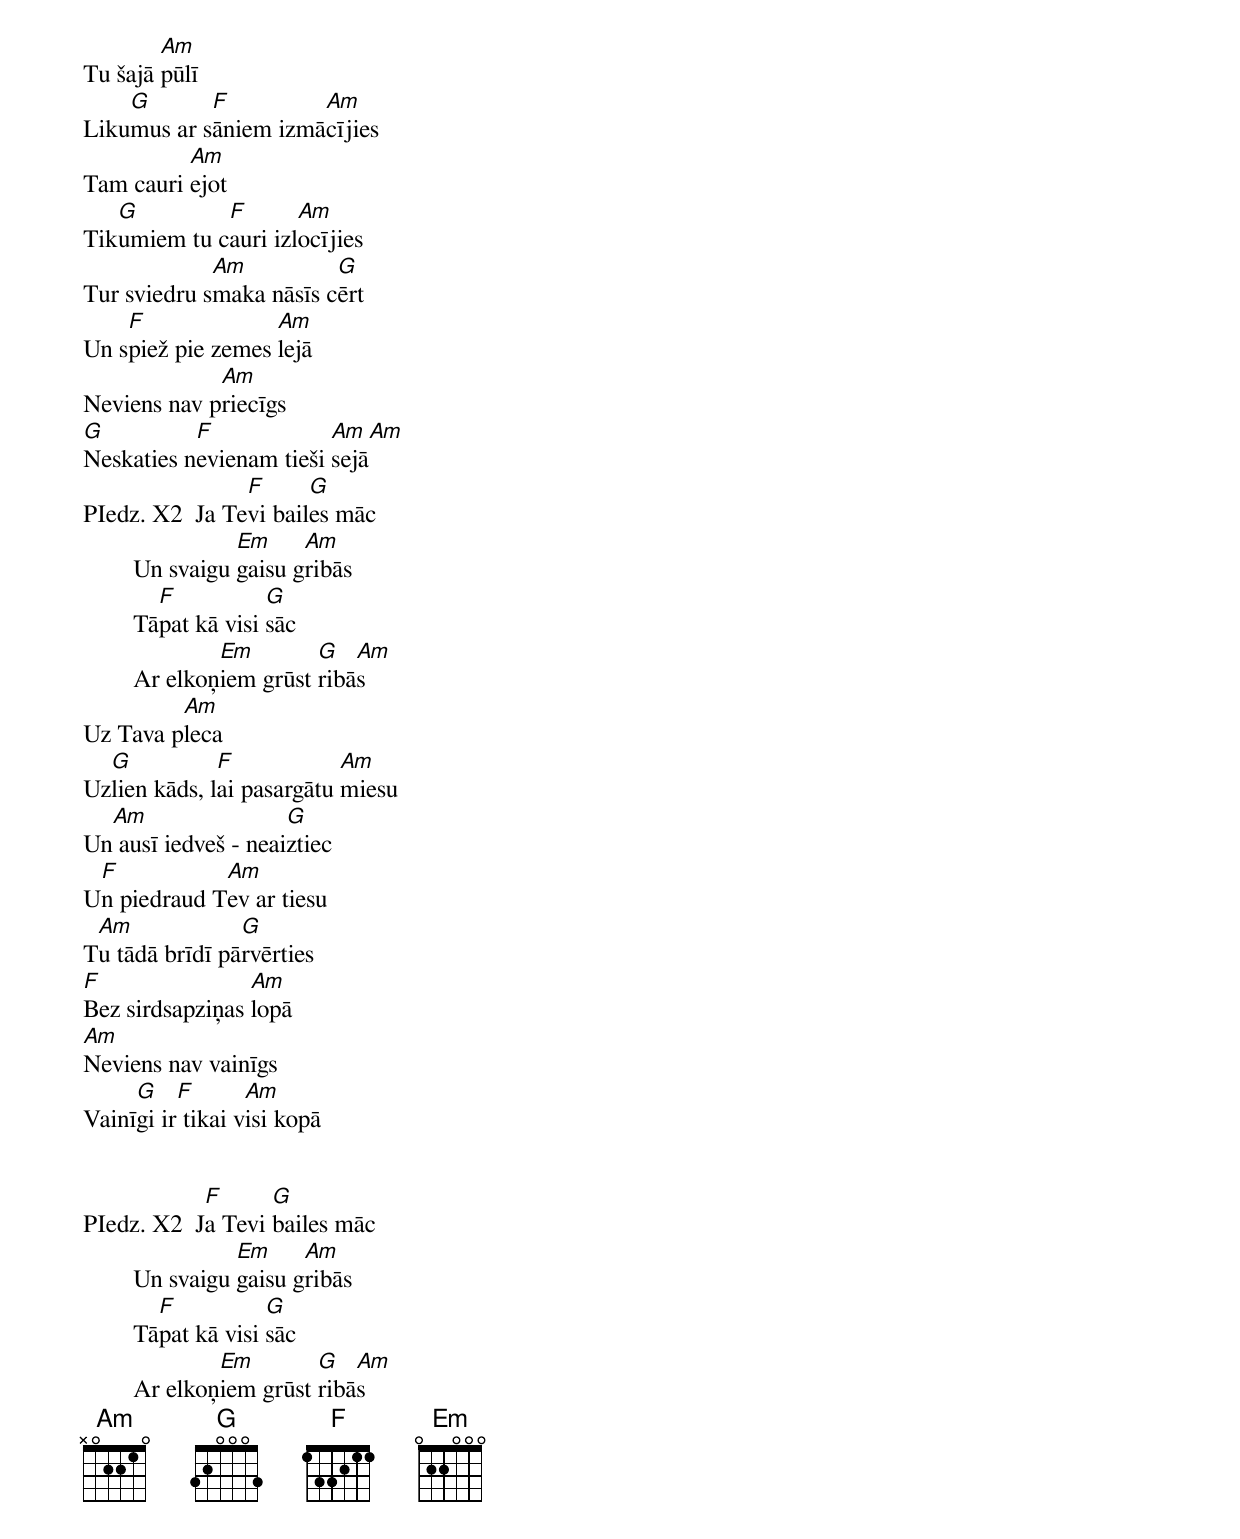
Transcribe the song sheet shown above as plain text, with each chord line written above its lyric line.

        Am
Tu šajā pūlī
    G       F         Am
Likumus ar sāniem izmācījies
          Am
Tam cauri ejot
   G         F       Am
Tikumiem tu cauri izlocījies
             Am          G
Tur sviedru smaka nāsīs cērt
    F              Am
Un spiež pie zemes lejā
             Am
Neviens nav priecīgs
G          F             Am    Am
Neskaties nevienam tieši sejā
                F      G
PIedz. X2  Ja Tevi bailes māc
                  Em     Am
        Un svaigu gaisu gribās
          F           G
        Tāpat kā visi sāc
                Em        G   Am
        Ar elkoņiem grūst ribās
         Am
Uz Tava pleca
  G           F            Am
Uzlien kāds, lai pasargātu miesu
  Am                 G
Un ausī iedveš - neaiztiec
 F           Am
Un piedraud Tev ar tiesu
 Am             G
Tu tādā brīdī pārvērties
F                Am
Bez sirdsapziņas lopā
Am
Neviens nav vainīgs
     G    F       Am
Vainīgi ir tikai visi kopā


            F      G
PIedz. X2  Ja Tevi bailes māc
                  Em     Am
        Un svaigu gaisu gribās
          F           G
        Tāpat kā visi sāc
                Em        G   Am
        Ar elkoņiem grūst ribās
